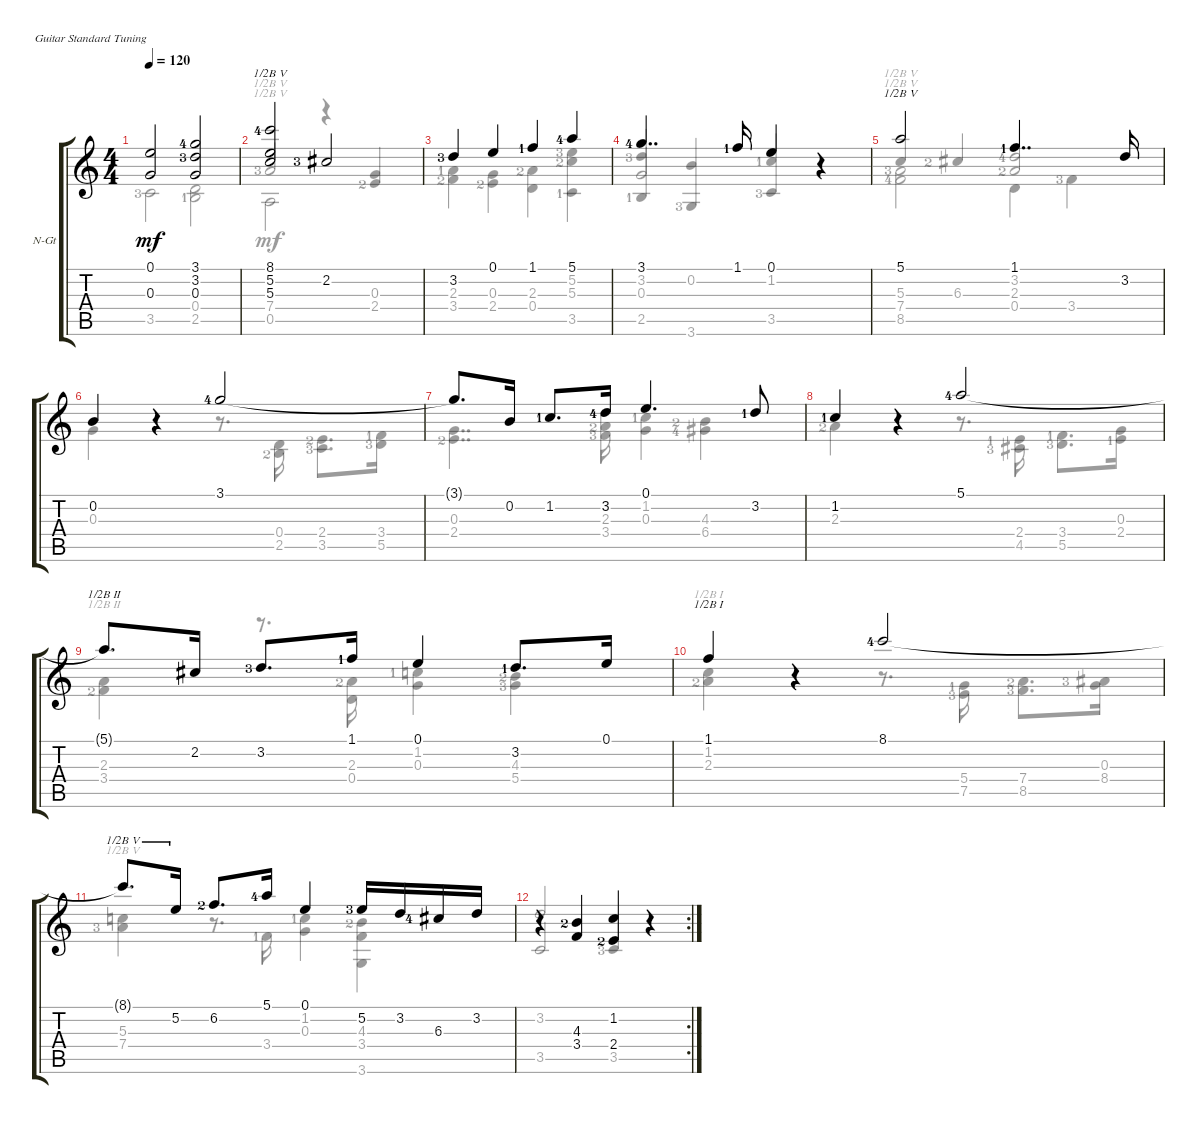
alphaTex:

\defaultSystemsLayout 4
\bracketExtendMode groupsimilarinstruments
\firstSystemTrackNameOrientation horizontal
\otherSystemsTrackNameOrientation horizontal
\track ("Nylon Guitar" "N-Gt") {instrument acousticguitarnylon}
\staff {score tabs}
\tuning (E4 B3 G3 D3 A2 E2)
\voice
\ts (4 4)
\tempo 120
\clef g2
\ks c
(0.1 0.3).2{dy mf} (3.1{lf 5} 3.2{lf 4} 0.3).2 |
(8.1{lf 5} 5.2 5.3).2{barre (5 half)} 2.2{lf 4}.2 |
3.2{lf 4}.4 0.1.4 1.1{lf 2}.4 5.1{lf 5}.4 |
3.1{lf 5}.4{dd} 1.1{lf 2}.16 0.1.4 r.4 |
5.1.2{barre (5 half)} 1.1{lf 2}.4{dd} 3.2.16 |
0.2.4 r.4 3.1{lf 5}.2 |
3.1{t}.8{d} 0.2.16 1.2{lf 2}.8{d} 3.2{lf 5}.16 0.1.4{d} 3.2{lf 2}.8 |
1.2{lf 2}.4 r.4 5.1{lf 5}.2 |
5.1{t}.8{d barre (2 half)} 2.2.16 3.2{lf 4}.8{d} 1.1{lf 2}.16 0.1.4 3.2{lf 2}.8{d} 0.1.16 |
1.1.4{barre (1 half)} r.4 8.1{lf 5}.2 |
8.1{t}.8{d barre (5 half)} 5.2.16{barre (5 half)} 6.2{lf 3}.8{d} 5.1{lf 5}.16 0.1.4 5.2{lf 4}.16 3.2.16 6.3{lf 5}.16 3.2.16 |
\rc 2
r.4 (4.3{lf 3} 3.4).4 (1.2 2.4{lf 3}).4 r.4
\voice
\clef g2
\ottava regular
\simile none
\ks c
3.5{lf 4}.2{dy mf} (2.5{lf 2} 0.4).2 |
7.4{lf 4}.2{barre (5 half) beam invert} r.4{beam invert} (0.3 2.4{lf 3}).4{beam invert} |
(2.3{lf 2} 3.4{lf 3}).4 (2.4{lf 3} 0.3).4 (2.3{lf 3} 0.4).4 (5.2{lf 4} 5.3{lf 3} 3.5{lf 2}).4 |
(2.5{lf 2} 3.2{lf 4}).4{beam invert} (0.2 3.6{lf 4}).4{beam invert} (3.5{lf 4} 1.2{lf 2}).4{beam invert} r.4 |
5.3.4{barre (5 half) beam invert} 6.3{lf 3}.4{beam invert} (3.2{lf 5} 2.3{lf 3}).2{beam invert} |
0.3.4 r.4 r.8{d} (0.4 2.5{lf 3}).16 (3.5{lf 4} 2.4{lf 3}).8{d} (3.4{lf 2} 5.5{lf 4}).16 |
(2.4{lf 3} 0.3).4{dd} (2.3{lf 3} 3.2{lf 5} 3.4{lf 4}).16 (1.2{lf 2} 0.3).4 (4.3{lf 3} 6.4{lf 5}).4 |
2.3{lf 3}.4 r.4 r.8{d} (2.4{lf 2} 4.5{lf 4}).16 (5.5{lf 4} 3.4{lf 2}).8{d} (2.4{lf 2} 0.3).16 |
(2.3 3.4{lf 3}).4{barre (2 half)} r.8{d} (2.3{lf 3} 0.4).16 (0.3 1.2{lf 2}).4 (4.3{lf 3} 5.4{lf 4}).4 |
(1.2 2.3{lf 3}).4{barre (1 half)} r.4 r.8{d} (5.4{lf 2} 7.5{lf 4}).16 (8.5{lf 4} 7.4{lf 3}).8{d} (8.4{lf 4} 0.3).16 |
(5.3 7.4{lf 4}).4{barre (5 half)} r.8{d} 3.4{lf 2}.16 (1.2{lf 2} 0.3).4 (4.3{lf 3} 3.4 3.6).4 |
3.5.2{beam invert} 3.5{lf 4}.4{beam invert}
\voice
\clef g2
\ottava regular
\simile none
\ks c
|
0.5.2{barre (5 half)} r.4 |
|
0.3.2{beam invert} |
(8.5{lf 5} 7.4{lf 4}).2{barre (5 half)} 0.4.4 3.4{lf 4}.4 |
|
|
|
|
|
|
3.2.2{beam invert}
